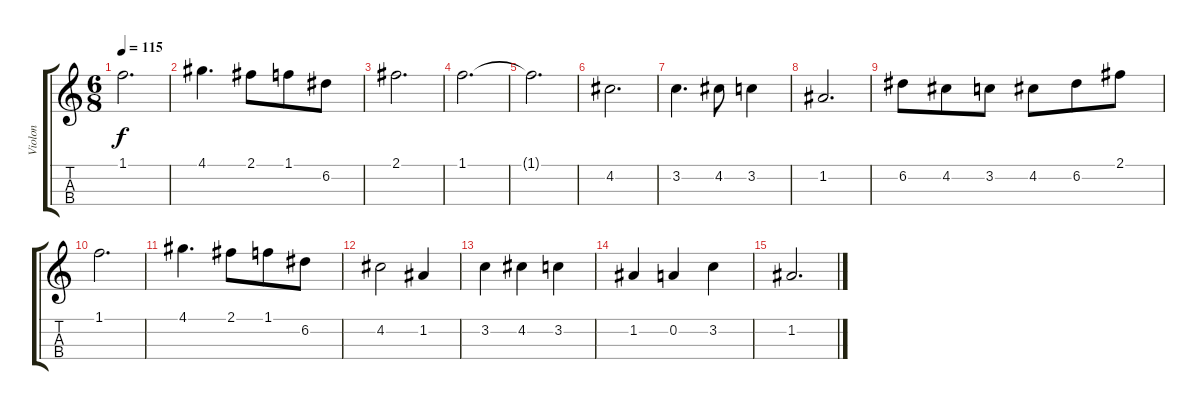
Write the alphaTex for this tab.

\track ("Violon" "Violon") {instrument violin}
\staff {score tabs}
\tuning (E5 A4 D4 G3) {hide}
\ts (6 8)
\tempo 115
\clef g2
\ks c
1.1.2{d dy f} |
4.1.4{d} 2.1.8 1.1.8 6.2.8 |
2.1.2{d} |
1.1.2{d} |
1.1{t}.2{d} |
4.2.2{d} |
3.2.4{d} 4.2.8 3.2.4 |
1.2.2{d} |
6.2.8 4.2.8 3.2.8 4.2.8 6.2.8 2.1.8 |
1.1.2{d} |
4.1.4{d} 2.1.8 1.1.8 6.2.8 |
4.2.2 1.2.4 |
3.2.4 4.2.4 3.2.4 |
1.2.4 0.2.4 3.2.4 |
1.2.2{d}
